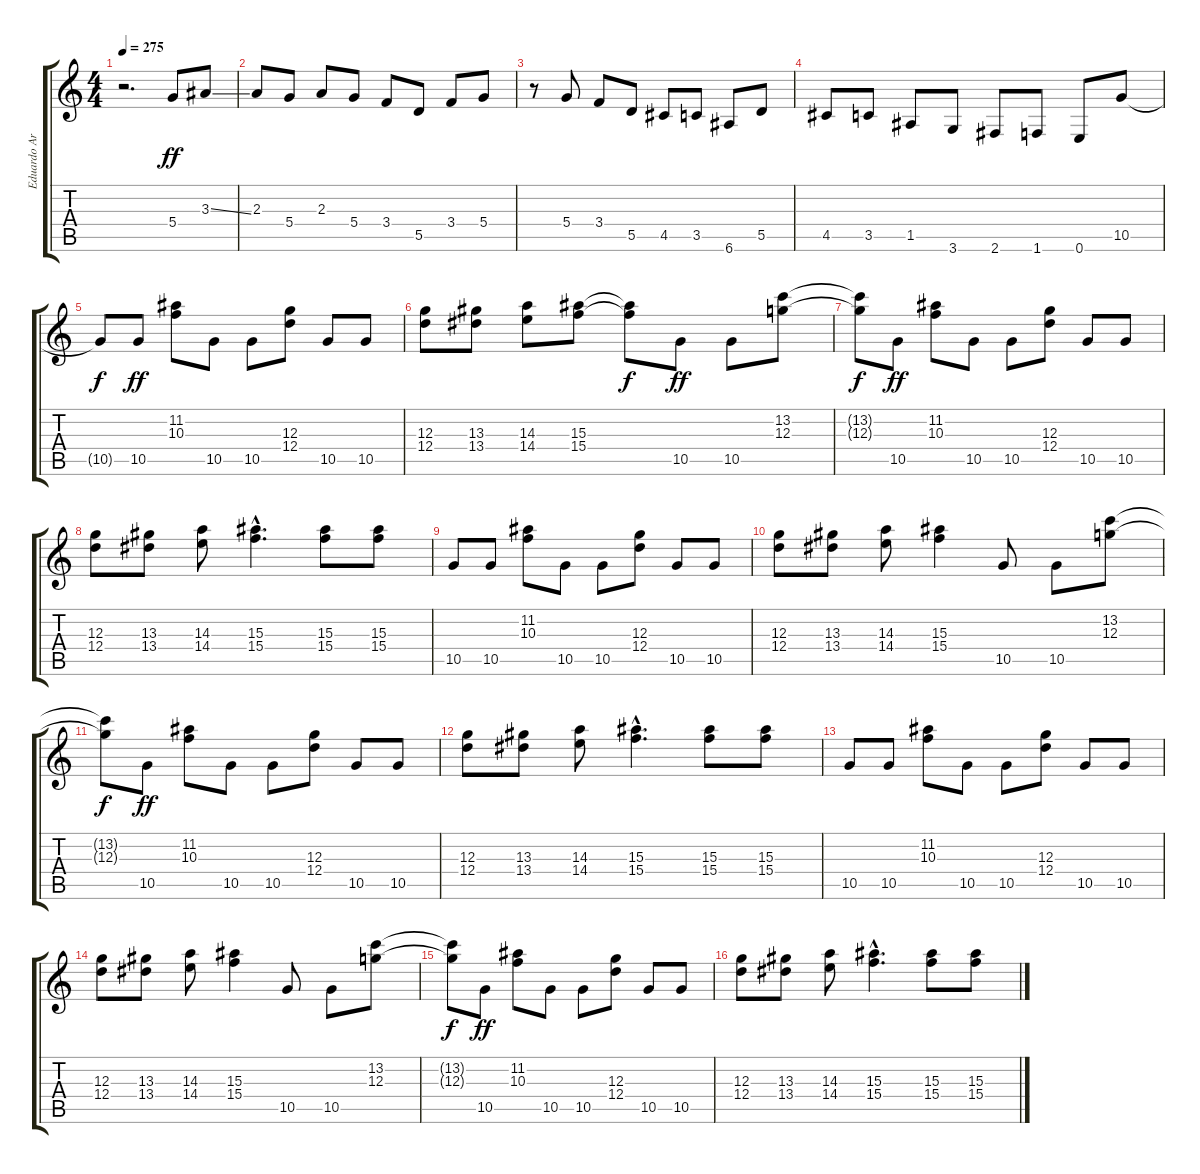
\track ("Eduardo Ardanuy" "Eduardo Ar") {instrument overdrivenguitar}
\staff {score tabs}
\tuning (E4 B3 G3 D3 A2 E2) {hide}
\ts (4 4)
\tempo 275
\clef g2
\ks c
r.2{d dy ff instrument overdrivenguitar} 5.4.8 3.3{ss}.8 |
2.3.8 5.4.8 2.3.8 5.4.8 3.4.8 5.5.8 3.4.8 5.4.8 |
r.8 5.4.8 3.4.8 5.5.8 4.5.8 3.5.8 6.6.8 5.5.8 |
4.5.8 3.5.8 1.5.8 3.6.8 2.6.8 1.6.8 0.6.8 10.5.8 |
10.5{t}.8{dy f} 10.5.8{dy ff} (11.2 10.3).8 10.5.8 10.5.8 (12.3 12.4).8 10.5.8 10.5.8 |
(12.3 12.4).8 (13.3 13.4).8 (14.3 14.4).8 (15.3 15.4).8 (15.3{t} 15.4{t}).8{dy f} 10.5.8{dy ff} 10.5.8 (13.2 12.3).8 |
(13.2{t} 12.3{t}).8{dy f} 10.5.8{dy ff} (11.2 10.3).8 10.5.8 10.5.8 (12.3 12.4).8 10.5.8 10.5.8 |
(12.3 12.4).8 (13.3 13.4).8 (14.3 14.4).8 (15.3{hac} 15.4{hac}).4{d} (15.3 15.4).8 (15.3 15.4).8 |
10.5.8 10.5.8 (11.2 10.3).8 10.5.8 10.5.8 (12.3 12.4).8 10.5.8 10.5.8 |
(12.3 12.4).8 (13.3 13.4).8 (14.3 14.4).8 (15.3 15.4).4 10.5.8 10.5.8 (13.2 12.3).8 |
(13.2{t} 12.3{t}).8{dy f} 10.5.8{dy ff} (11.2 10.3).8 10.5.8 10.5.8 (12.3 12.4).8 10.5.8 10.5.8 |
(12.3 12.4).8 (13.3 13.4).8 (14.3 14.4).8 (15.3{hac} 15.4{hac}).4{d} (15.3 15.4).8 (15.3 15.4).8 |
10.5.8 10.5.8 (11.2 10.3).8 10.5.8 10.5.8 (12.3 12.4).8 10.5.8 10.5.8 |
(12.3 12.4).8 (13.3 13.4).8 (14.3 14.4).8 (15.3 15.4).4 10.5.8 10.5.8 (13.2 12.3).8 |
(13.2{t} 12.3{t}).8{dy f} 10.5.8{dy ff} (11.2 10.3).8 10.5.8 10.5.8 (12.3 12.4).8 10.5.8 10.5.8 |
(12.3 12.4).8 (13.3 13.4).8 (14.3 14.4).8 (15.3{hac} 15.4{hac}).4{d} (15.3 15.4).8 (15.3 15.4).8
